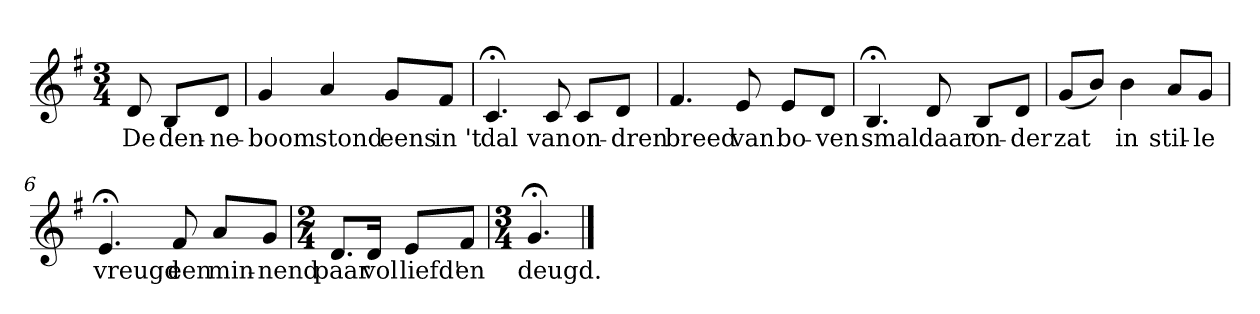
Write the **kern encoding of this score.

**kern	**text
*part1	*part1
*staff1	*staff1
*k[f#]	*
*G:	*
*M3/4	*
*MM120	*
=	=
8d	De
8BL	den-
8dJ	-ne-
=1	=1
4g	-boom
4a	stond
8gL	eens
8f#J	in 't
=2	=2
4.c;<	dal
8c	van
8cL	on-
8dJ	-dren
=3	=3
4.f#	breed
8e	van
8eL	bo-
8dJ	-ven
=4	=4
4.B;<	smal
8d	daar
8BL	on-
8dJ	-der
=5	=5
(8gL	zat
8bJ)	.
4b	in
8aL	stil-
8gJ	-le
=6	=6
4.e;<	vreugd
8f#	een
8aL	min-
8gJ	-nend
=7	=7
*M2/4	*
8.dL	paar
16dJk	vol
8eL	liefd'
8f#J	en
=8	=8
*M3/4	*
4.g;<	deugd.
==	==
*-	*-
